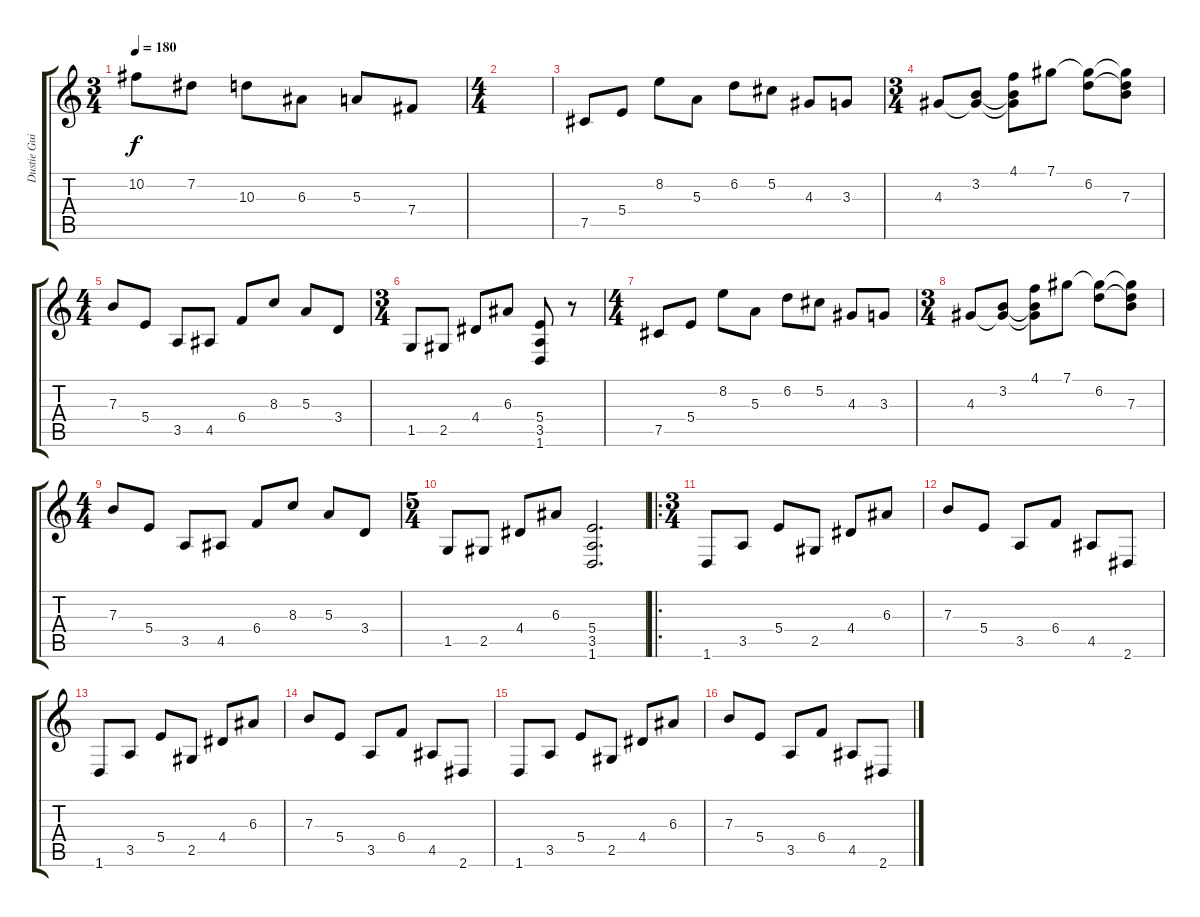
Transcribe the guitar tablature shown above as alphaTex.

\track ("Dustie Guitar" "Dustie Gui") {instrument distortionguitar}
\staff {score tabs}
\tuning (Db4 Ab3 E3 B2 Gb2 Db2) {hide}
\ts (3 4)
\tempo 180
\clef g2
\ks c
10.2.8{dy f} 7.2.8 10.3.8 6.3.8 5.3.8 7.4.8 |
\ts (4 4)
|
7.5.8{instrument electricguitarclean} 5.4.8 8.2.8 5.3.8 6.2.8 5.2.8 4.3.8 3.3.8 |
\ts (3 4)
4.3.8 (3.2 4.3{t}).8 (4.1 3.2{t} 4.3{t}).8 7.1.8 (7.1{t} 6.2).8 (7.1{t} 6.2{t} 7.3).8 |
\ts (4 4)
7.3.8 5.4.8 3.5.8 4.5.8 6.4.8 8.3.8 5.3.8 3.4.8 |
\ts (3 4)
1.5.8 2.5.8 4.4.8 6.3.8 (5.4 3.5 1.6).8 r.8 |
\ts (4 4)
7.5.8 5.4.8 8.2.8 5.3.8 6.2.8 5.2.8 4.3.8 3.3.8 |
\ts (3 4)
4.3.8 (3.2 4.3{t}).8 (4.1 3.2{t} 4.3{t}).8 7.1.8 (7.1{t} 6.2).8 (7.1{t} 6.2{t} 7.3).8 |
\ts (4 4)
7.3.8 5.4.8 3.5.8 4.5.8 6.4.8 8.3.8 5.3.8 3.4.8 |
\ts (5 4)
1.5.8 2.5.8 4.4.8 6.3.8 (5.4 3.5 1.6).2{d instrument distortionguitar} |
\ro
\ts (3 4)
1.6.8 3.5.8 5.4.8 2.5.8 4.4.8 6.3.8 |
7.3.8 5.4.8 3.5.8 6.4.8 4.5.8 2.6.8 |
1.6.8 3.5.8 5.4.8 2.5.8 4.4.8 6.3.8 |
7.3.8 5.4.8 3.5.8 6.4.8 4.5.8 2.6.8 |
1.6.8 3.5.8 5.4.8 2.5.8 4.4.8 6.3.8 |
7.3.8 5.4.8 3.5.8 6.4.8 4.5.8 2.6.8
